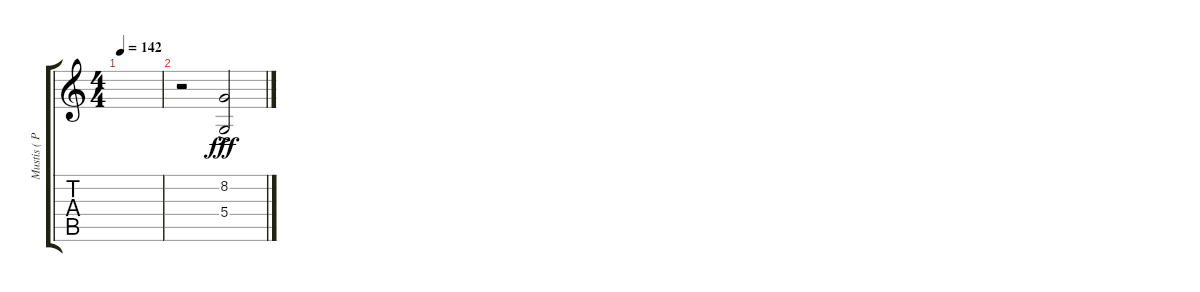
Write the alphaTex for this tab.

\track ("Mustis ( Pad 1)" "Mustis ( P") {instrument stringensemble1}
\staff {score tabs}
\tuning (E4 B3 G3 D3 A2 E2) {hide}
\ts (4 4)
\tempo 142
\clef g2
\ks c
|
r.2 (8.2 5.4{ac}).2{dy fff}
